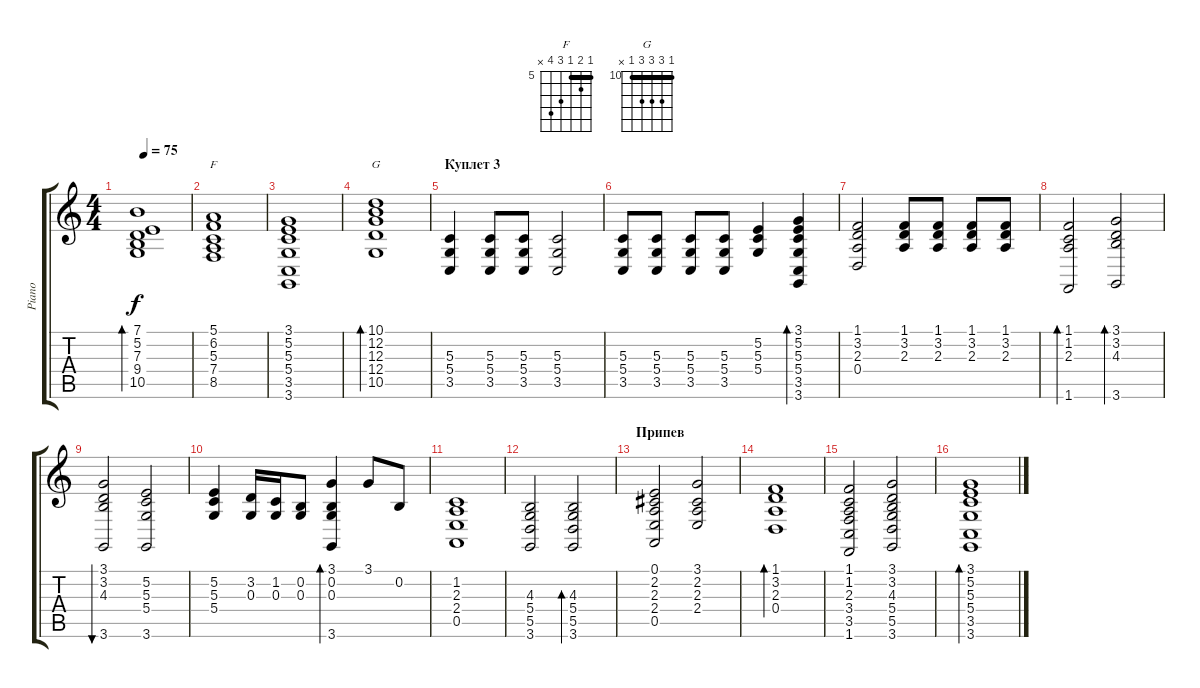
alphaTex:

\track ("Piano" "Piano") {instrument acousticgrandpiano}
\staff {score tabs}
\tuning (E4 B3 G3 D3 A2 E2) {hide}
\chord ("F" 5 6 5 7 8 x) {firstfret 5 barre 5}
\chord ("G" 10 12 12 12 10 x) {firstfret 10 barre 10}
\ts (4 4)
\tempo 75
\clef g2
\ks c
(7.1 5.2 7.3 9.4 10.5).1{bd 480 dy f} |
(5.1 6.2 5.3 7.4 8.5).1{ch "F"} |
(3.1 5.2 5.3 5.4 3.5 3.6).1 |
(10.1 12.2 12.3 12.4 10.5).1{bd 480 ch "G"} |
\section ("" "Куплет 3")
(5.3 5.4 3.5).4 (5.3 5.4 3.5).8 (5.3 5.4 3.5).8 (5.3 5.4 3.5).2 |
(5.3 5.4 3.5).8 (5.3 5.4 3.5).8 (5.3 5.4 3.5).8 (5.3 5.4 3.5).8 (5.2 5.3 5.4).4 (3.1 5.2 5.3 5.4 3.5 3.6).4{bd 480} |
(1.1 3.2 2.3 0.4).2 (1.1 3.2 2.3).8 (1.1 3.2 2.3).8 (1.1 3.2 2.3).8 (1.1 3.2 2.3).8 |
(1.1 1.2 2.3 1.6).2{bd 480} (3.1 3.2 4.3 3.6).2{bd 120} |
(3.1 3.2 4.3 3.6).2{bu 120} (5.2 5.3 5.4 3.6).2 |
(5.2 5.3 5.4).4 (3.2 0.3).16 (1.2 0.3).16 (0.2 0.3).8 (3.1 0.2 0.3 3.6).4{bd 120} 3.1.8 0.2.8 |
(1.2 2.3 2.4 0.5).1 |
(4.3 5.4 5.5 3.6).2 (4.3 5.4 5.5 3.6).2{bd 120} |
\section ("" "Припев")
(0.1 2.2 2.3 2.4 0.5).2 (3.1 2.2 2.3 2.4).2 |
(1.1 3.2 2.3 0.4).1{bd 240} |
(1.1 1.2 2.3 3.4 3.5 1.6).2 (3.1 3.2 4.3 5.4 5.5 3.6).2 |
(3.1 5.2 5.3 5.4 3.5 3.6).1{bd 120}
